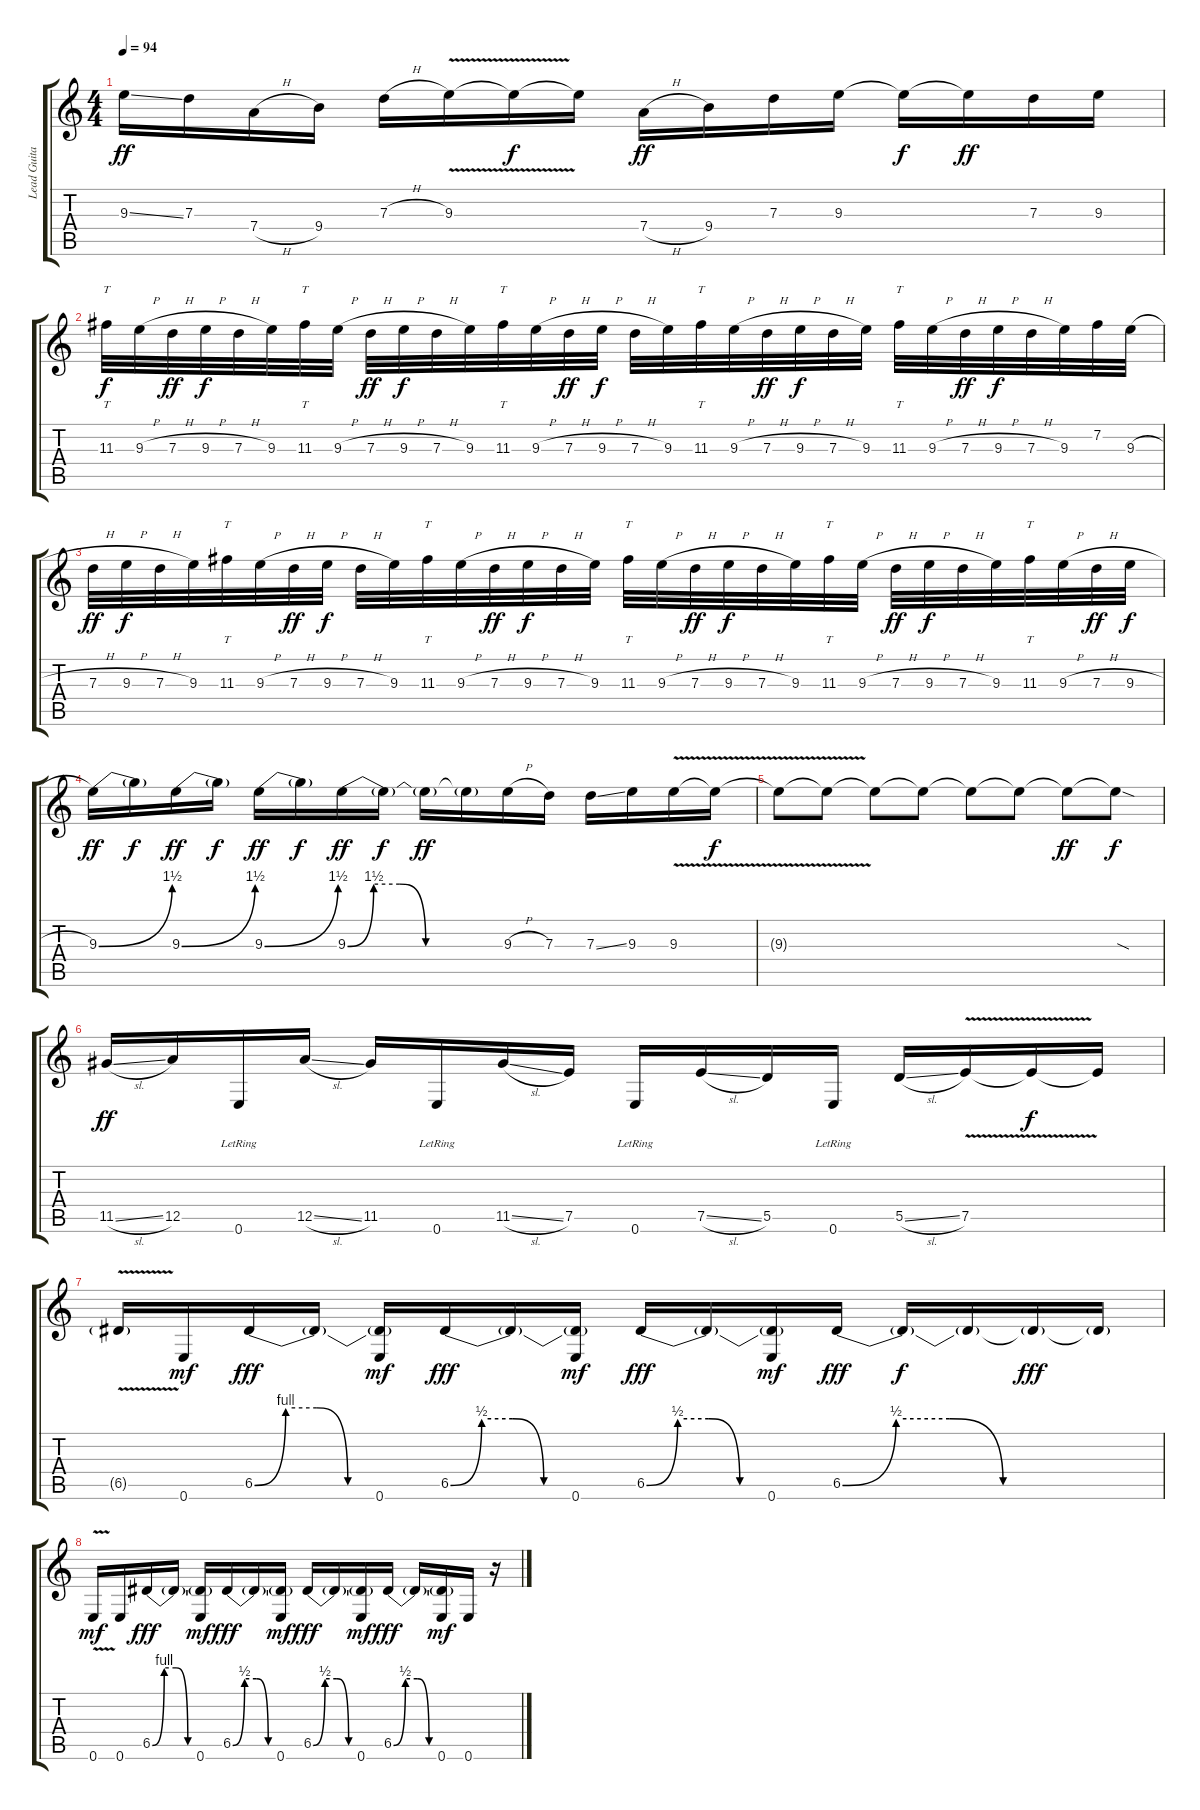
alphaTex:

\track ("Lead Guitar" "Lead Guita") {instrument distortionguitar}
\staff {score tabs}
\tuning (E4 B3 G3 D3 A2 E2) {hide}
\ts (4 4)
\tempo 94
\clef g2
\ks c
9.3{ss}.16{dy ff} 7.3.16 7.4{h}.16 9.4.16 7.3{h}.16 9.3{v}.16 9.3{t}.16{dy f} 9.3{t}.16 7.4{h}.16{dy ff} 9.4.16 7.3.16 9.3.16 9.3{t}.16{dy f} 9.3{t}.16{dy ff} 7.3.16 9.3.16 |
11.3.32{tt dy f} 9.3{h}.32 7.3{h}.32{dy ff} 9.3{h}.32{dy f} 7.3{h}.32 9.3.32 11.3.32{tt} 9.3{h}.32 7.3{h}.32{dy ff} 9.3{h}.32{dy f} 7.3{h}.32 9.3.32 11.3.32{tt} 9.3{h}.32 7.3{h}.32{dy ff} 9.3{h}.32{dy f} 7.3{h}.32 9.3.32 11.3.32{tt} 9.3{h}.32 7.3{h}.32{dy ff} 9.3{h}.32{dy f} 7.3{h}.32 9.3.32 11.3.32{tt} 9.3{h}.32 7.3{h}.32{dy ff} 9.3{h}.32{dy f} 7.3{h}.32 9.3.32 7.2.32 9.3{h}.32 |
7.3{h}.32{dy ff} 9.3{h}.32{dy f} 7.3{h}.32 9.3.32 11.3.32{tt} 9.3{h}.32 7.3{h}.32{dy ff} 9.3{h}.32{dy f} 7.3{h}.32 9.3.32 11.3.32{tt} 9.3{h}.32 7.3{h}.32{dy ff} 9.3{h}.32{dy f} 7.3{h}.32 9.3.32 11.3.32{tt} 9.3{h}.32 7.3{h}.32{dy ff} 9.3{h}.32{dy f} 7.3{h}.32 9.3.32 11.3.32{tt} 9.3{h}.32 7.3{h}.32{dy ff} 9.3{h}.32{dy f} 7.3{h}.32 9.3.32 11.3.32{tt} 9.3{h}.32 7.3{h}.32{dy ff} 9.3{h}.32{dy f} |
9.3{be (bend 0 0 60 6)}.16{dy ff} 9.3{t}.16{dy f} 9.3{be (bend 0 0 60 6)}.16{dy ff} 9.3{t}.16{dy f} 9.3{be (bend 0 0 60 6)}.16{dy ff} 9.3{t}.16{dy f} 9.3{be (custom 0 0 10 6 20 6 30 0 60 0)}.16{dy ff} 9.3{t}.16{dy f} 9.3{t}.16{dy ff} 9.3{t}.16 9.3{h}.16 7.3.16 7.3{ss}.16 9.3.16 9.3{v}.16 9.3{t}.16{dy f} |
9.3{v t}.8 9.3{t}.8 9.3{t}.8 9.3{t}.8 9.3{t}.8 9.3{t}.8 9.3{t}.8{dy ff} 9.3{sod t}.8{dy f} |
11.5{sl}.16{dy ff} 12.5.16 0.6{lr}.16 12.5{sl}.16 11.5.16 0.6{lr}.16 11.5{sl}.16 7.5.16 0.6{lr}.16 7.5{sl}.16 5.5.16 0.6{lr}.16 5.5{sl}.16 7.5{v}.16 7.5{t}.16{dy f} 7.5{t}.16 |
6.5{v g}.16 0.6.16{dy mf} 6.5{be (custom 0 0 10 4 20 4 30 0 60 0)}.16{dy fff} 6.5{t}.16 (6.5{t} 0.6).16{dy mf} 6.5{be (custom 0 0 10 2 20 2 30 0 60 0)}.16{dy fff} 6.5{t}.16 (6.5{t} 0.6).16{dy mf} 6.5{be (custom 0 0 10 2 20 2 30 0 60 0)}.16{dy fff} 6.5{t}.16 (6.5{t} 0.6).16{dy mf} 6.5{be (custom 0 0 10 2 20 2 30 0 60 0)}.16{dy fff} 6.5{t}.16{dy f} 6.5{t}.16 6.5{t}.16{dy fff} 6.5{t}.16 |
0.6{v}.16{dy mf} 0.6.16 6.5{be (custom 0 0 10 4 20 4 30 0 60 0)}.16{dy fff} 6.5{t}.16 (6.5{t} 0.6).16{dy mf} 6.5{be (custom 0 0 10 2 20 2 30 0 60 0)}.16{dy fff} 6.5{t}.16 (6.5{t} 0.6).16{dy mf} 6.5{be (custom 0 0 10 2 20 2 30 0 60 0)}.16{dy fff} 6.5{t}.16 (6.5{t} 0.6).16{dy mf} 6.5{be (custom 0 0 10 2 20 2 30 0 60 0)}.16{dy fff} 6.5{t}.16 (6.5{t} 0.6).16{dy mf} 0.6.16 r.16
